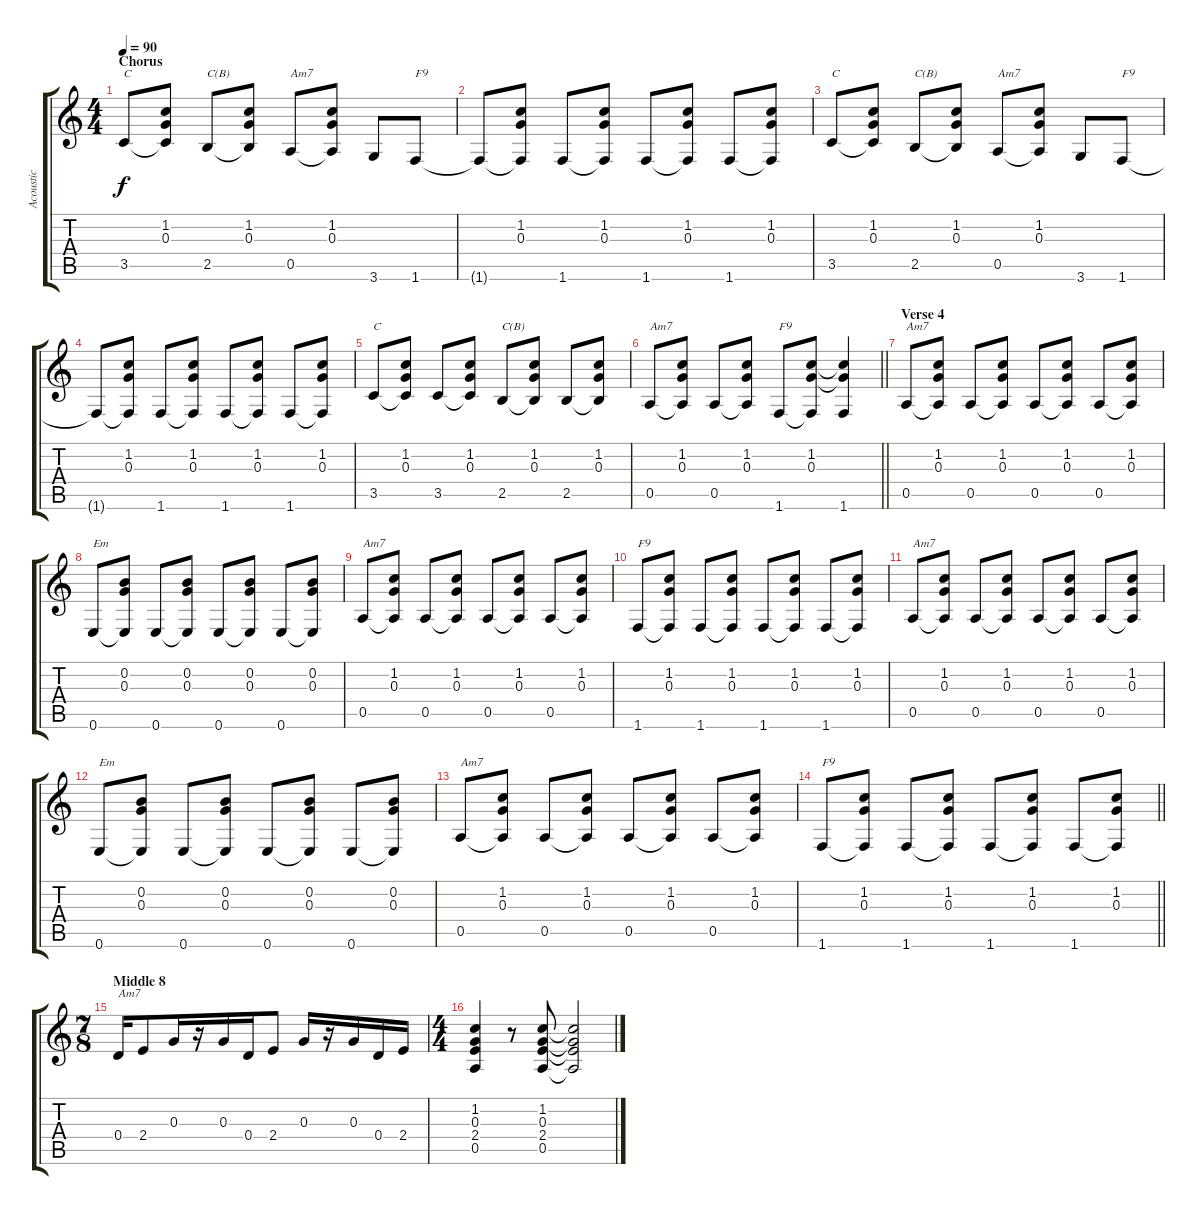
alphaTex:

\track ("Acoustic" "Acoustic") {instrument acousticguitarsteel}
\staff {score tabs}
\tuning (E4 B3 G3 D3 A2 E2) {hide}
\ts (4 4)
\section ("" "Chorus")
\tempo 90
\clef g2
\ks c
3.5.8{txt "C" dy f} (1.2 0.3 3.5{t}).8 2.5.8{txt "C(B)"} (1.2 0.3 2.5{t}).8 0.5.8{txt "Am7"} (1.2 0.3 0.5{t}).8 3.6.8 1.6.8{txt "F9"} |
1.6{t}.8 (1.2 0.3 1.6{t}).8 1.6.8 (1.2 0.3 1.6{t}).8 1.6.8 (1.2 0.3 1.6{t}).8 1.6.8 (1.2 0.3 1.6{t}).8 |
3.5.8{txt "C"} (1.2 0.3 3.5{t}).8 2.5.8{txt "C(B)"} (1.2 0.3 2.5{t}).8 0.5.8{txt "Am7"} (1.2 0.3 0.5{t}).8 3.6.8 1.6.8{txt "F9"} |
1.6{t}.8 (1.2 0.3 1.6{t}).8 1.6.8 (1.2 0.3 1.6{t}).8 1.6.8 (1.2 0.3 1.6{t}).8 1.6.8 (1.2 0.3 1.6{t}).8 |
3.5.8{txt "C"} (1.2 0.3 3.5{t}).8 3.5.8 (1.2 0.3 3.5{t}).8 2.5.8{txt "C(B)"} (1.2 0.3 2.5{t}).8 2.5.8 (1.2 0.3 2.5{t}).8 |
\barLineRight lightlight
0.5.8{txt "Am7"} (1.2 0.3 0.5{t}).8 0.5.8 (1.2 0.3 0.5{t}).8 1.6.8{txt "F9"} (1.2 0.3 1.6{t}).8 (1.2{t} 0.3{t} 1.6).4 |
\section ("" "Verse 4")
0.5.8{txt "Am7"} (1.2 0.3 0.5{t}).8 0.5.8 (1.2 0.3 0.5{t}).8 0.5.8 (1.2 0.3 0.5{t}).8 0.5.8 (1.2 0.3 0.5{t}).8 |
0.6.8{txt "Em"} (0.2 0.3 0.6{t}).8 0.6.8 (0.2 0.3 0.6{t}).8 0.6.8 (0.2 0.3 0.6{t}).8 0.6.8 (0.2 0.3 0.6{t}).8 |
0.5.8{txt "Am7"} (1.2 0.3 0.5{t}).8 0.5.8 (1.2 0.3 0.5{t}).8 0.5.8 (1.2 0.3 0.5{t}).8 0.5.8 (1.2 0.3 0.5{t}).8 |
1.6.8{txt "F9"} (1.2 0.3 1.6{t}).8 1.6.8 (1.2 0.3 1.6{t}).8 1.6.8 (1.2 0.3 1.6{t}).8 1.6.8 (1.2 0.3 1.6{t}).8 |
0.5.8{txt "Am7"} (1.2 0.3 0.5{t}).8 0.5.8 (1.2 0.3 0.5{t}).8 0.5.8 (1.2 0.3 0.5{t}).8 0.5.8 (1.2 0.3 0.5{t}).8 |
0.6.8{txt "Em"} (0.2 0.3 0.6{t}).8 0.6.8 (0.2 0.3 0.6{t}).8 0.6.8 (0.2 0.3 0.6{t}).8 0.6.8 (0.2 0.3 0.6{t}).8 |
0.5.8{txt "Am7"} (1.2 0.3 0.5{t}).8 0.5.8 (1.2 0.3 0.5{t}).8 0.5.8 (1.2 0.3 0.5{t}).8 0.5.8 (1.2 0.3 0.5{t}).8 |
\barLineRight lightlight
1.6.8{txt "F9"} (1.2 0.3 1.6{t}).8 1.6.8 (1.2 0.3 1.6{t}).8 1.6.8 (1.2 0.3 1.6{t}).8 1.6.8 (1.2 0.3 1.6{t}).8 |
\ts (7 8)
\section ("" "Middle 8")
0.4.16{txt "Am7"} 2.4.8 0.3.16 r.16 0.3.16 0.4.16 2.4.8 0.3.16 r.16 0.3.16 0.4.16 2.4.16 |
\ts (4 4)
(1.2 0.3 2.4 0.5).4 r.8 (1.2 0.3 2.4 0.5).8 (1.2{t} 0.3{t} 2.4{t} 0.5{t}).2
